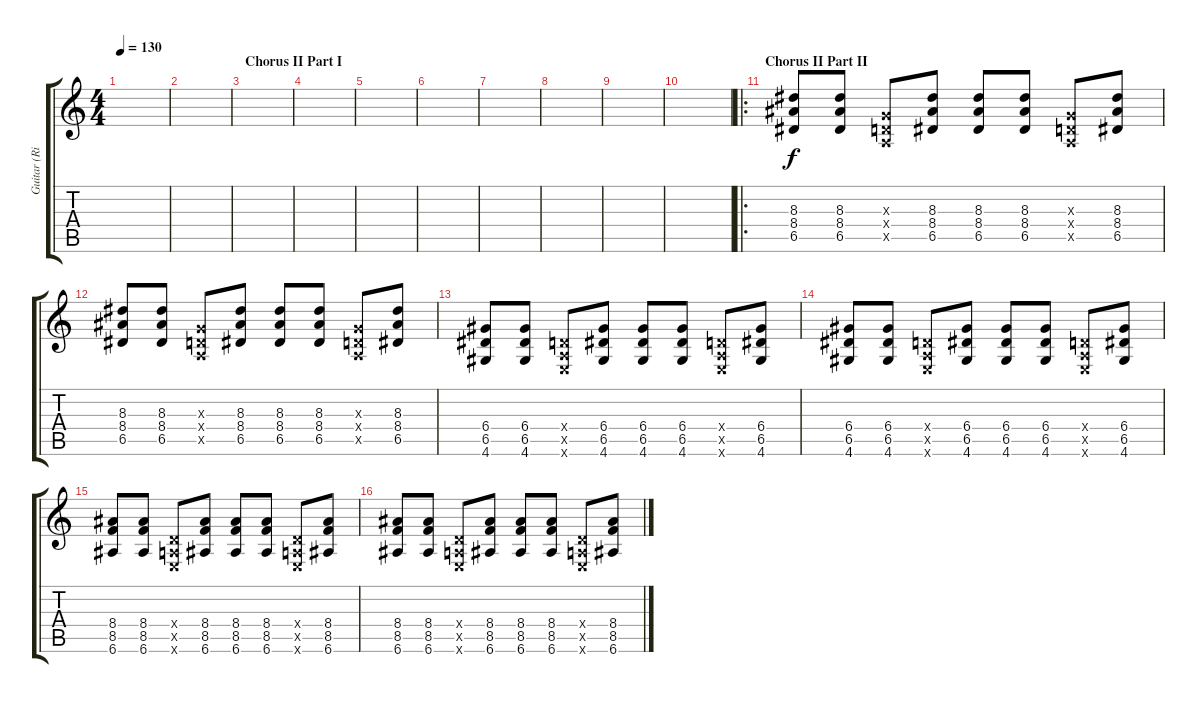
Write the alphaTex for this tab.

\track ("Guitar (Right)" "Guitar (Ri") {instrument distortionguitar}
\staff {score tabs}
\tuning (E4 B3 G3 D3 A2 E2) {hide}
\ts (4 4)
\tempo 130
\clef g2
\ks c
|
|
\section ("" "Chorus II Part I")
|
|
|
|
|
|
|
|
\ro
\section ("" "Chorus II Part II")
(8.3 8.4 6.5).8 (8.3 8.4 6.5).8 (0.3{x} 0.4{x} 0.5{x}).8 (8.3 8.4 6.5).8 (8.3 8.4 6.5).8 (8.3 8.4 6.5).8 (0.3{x} 0.4{x} 0.5{x}).8 (8.3 8.4 6.5).8 |
(8.3 8.4 6.5).8 (8.3 8.4 6.5).8 (0.3{x} 0.4{x} 0.5{x}).8 (8.3 8.4 6.5).8 (8.3 8.4 6.5).8 (8.3 8.4 6.5).8 (0.3{x} 0.4{x} 0.5{x}).8 (8.3 8.4 6.5).8 |
(6.4 6.5 4.6).8 (6.4 6.5 4.6).8 (0.4{x} 0.5{x} 0.6{x}).8 (6.4 6.5 4.6).8 (6.4 6.5 4.6).8 (6.4 6.5 4.6).8 (0.4{x} 0.5{x} 0.6{x}).8 (6.4 6.5 4.6).8 |
(6.4 6.5 4.6).8 (6.4 6.5 4.6).8 (0.4{x} 0.5{x} 0.6{x}).8 (6.4 6.5 4.6).8 (6.4 6.5 4.6).8 (6.4 6.5 4.6).8 (0.4{x} 0.5{x} 0.6{x}).8 (6.4 6.5 4.6).8 |
(8.4 8.5 6.6).8 (8.4 8.5 6.6).8 (0.4{x} 0.5{x} 0.6{x}).8 (8.4 8.5 6.6).8 (8.4 8.5 6.6).8 (8.4 8.5 6.6).8 (0.4{x} 0.5{x} 0.6{x}).8 (8.4 8.5 6.6).8 |
(8.4 8.5 6.6).8 (8.4 8.5 6.6).8 (0.4{x} 0.5{x} 0.6{x}).8 (8.4 8.5 6.6).8 (8.4 8.5 6.6).8 (8.4 8.5 6.6).8 (0.4{x} 0.5{x} 0.6{x}).8 (8.4 8.5 6.6).8
